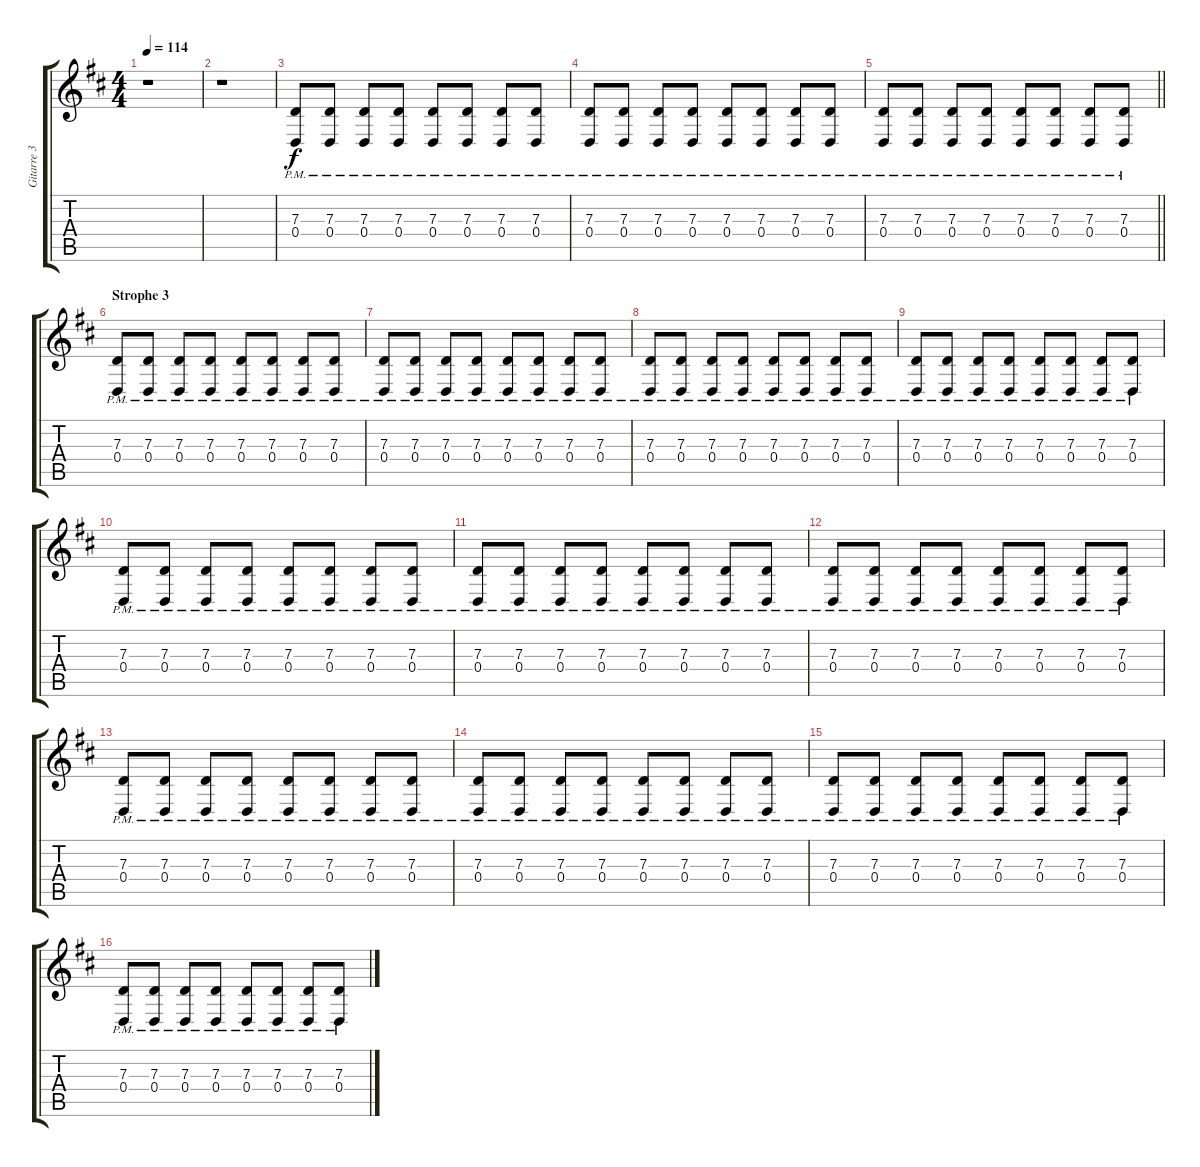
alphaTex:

\track ("Gitarre 3 - Christian" "Gitarre 3 ") {instrument synthbrass1}
\staff {score tabs}
\tuning (E4 B3 G3 D3 A2 E2) {hide}
\ts (4 4)
\tempo 114
\clef g2
\ks d
r.1{dy f} |
r.1 |
(7.3{pm} 0.4{pm}).8 (7.3{pm} 0.4{pm}).8 (7.3{pm} 0.4{pm}).8 (7.3{pm} 0.4{pm}).8 (7.3{pm} 0.4{pm}).8 (7.3{pm} 0.4{pm}).8 (7.3{pm} 0.4{pm}).8 (7.3{pm} 0.4{pm}).8 |
(7.3{pm} 0.4{pm}).8 (7.3{pm} 0.4{pm}).8 (7.3{pm} 0.4{pm}).8 (7.3{pm} 0.4{pm}).8 (7.3{pm} 0.4{pm}).8 (7.3{pm} 0.4{pm}).8 (7.3{pm} 0.4{pm}).8 (7.3{pm} 0.4{pm}).8 |
\barLineRight lightlight
(7.3{pm} 0.4{pm}).8 (7.3{pm} 0.4{pm}).8 (7.3{pm} 0.4{pm}).8 (7.3{pm} 0.4{pm}).8 (7.3{pm} 0.4{pm}).8 (7.3{pm} 0.4{pm}).8 (7.3{pm} 0.4{pm}).8 (7.3{pm} 0.4{pm}).8 |
\section ("" "Strophe 3")
(7.3{pm} 0.4{pm}).8 (7.3{pm} 0.4{pm}).8 (7.3{pm} 0.4{pm}).8 (7.3{pm} 0.4{pm}).8 (7.3{pm} 0.4{pm}).8 (7.3{pm} 0.4{pm}).8 (7.3{pm} 0.4{pm}).8 (7.3{pm} 0.4{pm}).8 |
(7.3{pm} 0.4{pm}).8 (7.3{pm} 0.4{pm}).8 (7.3{pm} 0.4{pm}).8 (7.3{pm} 0.4{pm}).8 (7.3{pm} 0.4{pm}).8 (7.3{pm} 0.4{pm}).8 (7.3{pm} 0.4{pm}).8 (7.3{pm} 0.4{pm}).8 |
(7.3{pm} 0.4{pm}).8 (7.3{pm} 0.4{pm}).8 (7.3{pm} 0.4{pm}).8 (7.3{pm} 0.4{pm}).8 (7.3{pm} 0.4{pm}).8 (7.3{pm} 0.4{pm}).8 (7.3{pm} 0.4{pm}).8 (7.3{pm} 0.4{pm}).8 |
(7.3{pm} 0.4{pm}).8 (7.3{pm} 0.4{pm}).8 (7.3{pm} 0.4{pm}).8 (7.3{pm} 0.4{pm}).8 (7.3{pm} 0.4{pm}).8 (7.3{pm} 0.4{pm}).8 (7.3{pm} 0.4{pm}).8 (7.3{pm} 0.4{pm}).8 |
(7.3{pm} 0.4{pm}).8 (7.3{pm} 0.4{pm}).8 (7.3{pm} 0.4{pm}).8 (7.3{pm} 0.4{pm}).8 (7.3{pm} 0.4{pm}).8 (7.3{pm} 0.4{pm}).8 (7.3{pm} 0.4{pm}).8 (7.3{pm} 0.4{pm}).8 |
(7.3{pm} 0.4{pm}).8 (7.3{pm} 0.4{pm}).8 (7.3{pm} 0.4{pm}).8 (7.3{pm} 0.4{pm}).8 (7.3{pm} 0.4{pm}).8 (7.3{pm} 0.4{pm}).8 (7.3{pm} 0.4{pm}).8 (7.3{pm} 0.4{pm}).8 |
(7.3{pm} 0.4{pm}).8 (7.3{pm} 0.4{pm}).8 (7.3{pm} 0.4{pm}).8 (7.3{pm} 0.4{pm}).8 (7.3{pm} 0.4{pm}).8 (7.3{pm} 0.4{pm}).8 (7.3{pm} 0.4{pm}).8 (7.3{pm} 0.4{pm}).8 |
(7.3{pm} 0.4{pm}).8 (7.3{pm} 0.4{pm}).8 (7.3{pm} 0.4{pm}).8 (7.3{pm} 0.4{pm}).8 (7.3{pm} 0.4{pm}).8 (7.3{pm} 0.4{pm}).8 (7.3{pm} 0.4{pm}).8 (7.3{pm} 0.4{pm}).8 |
(7.3{pm} 0.4{pm}).8 (7.3{pm} 0.4{pm}).8 (7.3{pm} 0.4{pm}).8 (7.3{pm} 0.4{pm}).8 (7.3{pm} 0.4{pm}).8 (7.3{pm} 0.4{pm}).8 (7.3{pm} 0.4{pm}).8 (7.3{pm} 0.4{pm}).8 |
(7.3{pm} 0.4{pm}).8 (7.3{pm} 0.4{pm}).8 (7.3{pm} 0.4{pm}).8 (7.3{pm} 0.4{pm}).8 (7.3{pm} 0.4{pm}).8 (7.3{pm} 0.4{pm}).8 (7.3{pm} 0.4{pm}).8 (7.3{pm} 0.4{pm}).8 |
(7.3{pm} 0.4{pm}).8 (7.3{pm} 0.4{pm}).8 (7.3{pm} 0.4{pm}).8 (7.3{pm} 0.4{pm}).8 (7.3{pm} 0.4{pm}).8 (7.3{pm} 0.4{pm}).8 (7.3{pm} 0.4{pm}).8 (7.3{pm} 0.4{pm}).8
